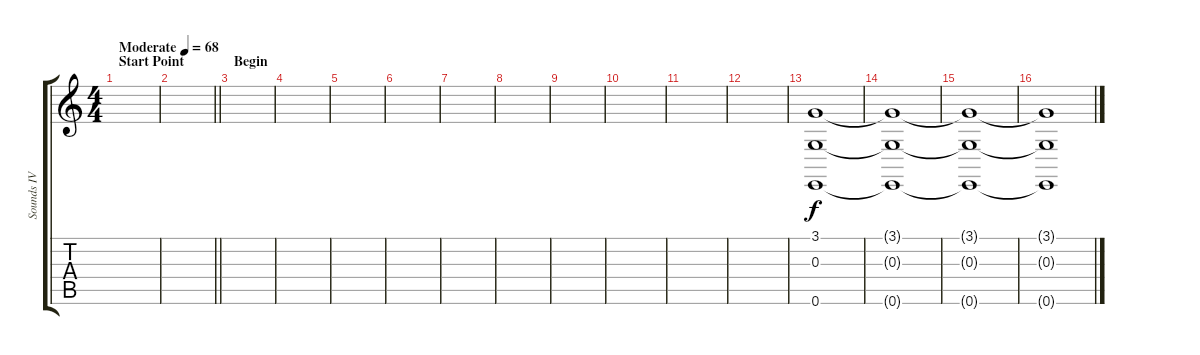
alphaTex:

\track ("Sounds IV (Drone)" "Sounds IV ") {instrument pad2warm}
\staff {score tabs}
\tuning (E4 B3 G3 D3 A2 E2) {hide}
\ts (4 4)
\section ("" "Start Point")
\tempo (68 "Moderate")
\clef g2
\ks c
|
\barLineRight lightlight
|
\section ("" "Begin")
|
|
|
|
|
|
|
|
|
|
(3.1 0.3 0.6).1{volume 9} |
(3.1{t} 0.3{t} 0.6{t}).1 |
(3.1{t} 0.3{t} 0.6{t}).1 |
(3.1{t} 0.3{t} 0.6{t}).1
